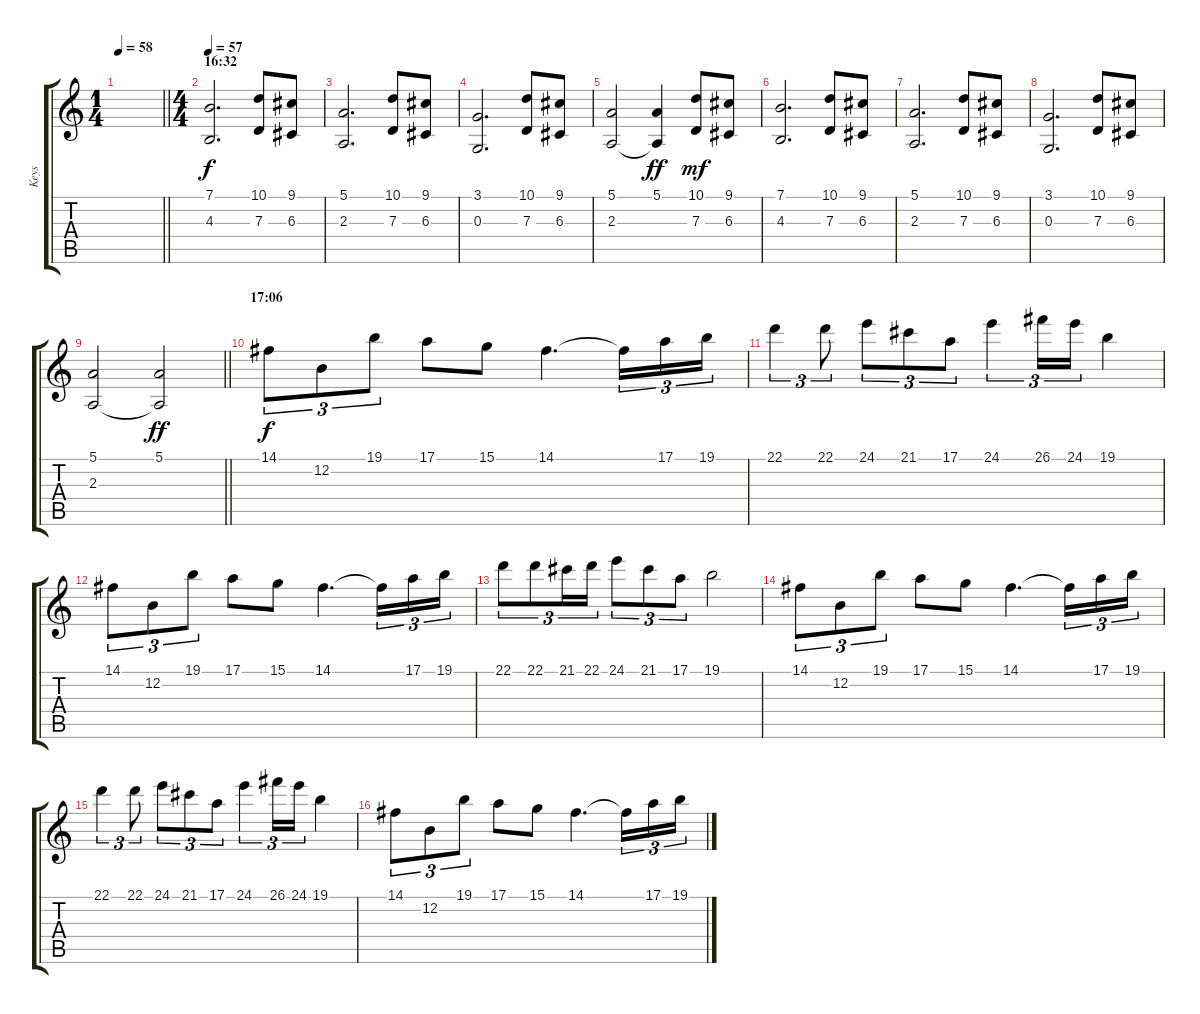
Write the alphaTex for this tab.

\track ("Keys" "Keys") {instrument voiceoohs}
\staff {score tabs}
\tuning (E4 B3 G3 D3 A2 E2) {hide}
\ts (1 4)
\tempo 58
\clef g2
\barLineRight lightlight
\ks c
|
\ts (4 4)
\section ("" "16:32")
\tempo 57
(7.1 4.3).2{d instrument reedorgan} (10.1 7.3).8 (9.1 6.3).8 |
(5.1 2.3).2{d} (10.1 7.3).8 (9.1 6.3).8 |
(3.1 0.3).2{d} (10.1 7.3).8 (9.1 6.3).8 |
(5.1 2.3).2 (5.1 2.3{t}).4{dy ff} (10.1 7.3).8{dy mf} (9.1 6.3).8 |
(7.1 4.3).2{d} (10.1 7.3).8 (9.1 6.3).8 |
(5.1 2.3).2{d} (10.1 7.3).8 (9.1 6.3).8 |
(3.1 0.3).2{d} (10.1 7.3).8 (9.1 6.3).8 |
\barLineRight lightlight
(5.1 2.3).2 (5.1 2.3{t}).2{dy ff} |
\section ("" "17:06")
14.1.8{tu (3 2) dy f volume 10 instrument flute} 12.2.8{tu (3 2)} 19.1.8{tu (3 2)} 17.1.8 15.1.8 14.1.4{d} 14.1{t}.16{tu (3 2)} 17.1.16{tu (3 2)} 19.1.16{tu (3 2)} |
22.1.4{tu (3 2)} 22.1.8{tu (3 2)} 24.1.8{tu (3 2)} 21.1.8{tu (3 2)} 17.1.8{tu (3 2)} 24.1.4{tu (3 2)} 26.1.16{tu (3 2)} 24.1.16{tu (3 2)} 19.1.4 |
14.1.8{tu (3 2)} 12.2.8{tu (3 2)} 19.1.8{tu (3 2)} 17.1.8 15.1.8 14.1.4{d} 14.1{t}.16{tu (3 2)} 17.1.16{tu (3 2)} 19.1.16{tu (3 2)} |
22.1.8{tu (3 2)} 22.1.8{tu (3 2)} 21.1.16{tu (3 2)} 22.1.16{tu (3 2)} 24.1.8{tu (3 2)} 21.1.8{tu (3 2)} 17.1.8{tu (3 2)} 19.1.2 |
14.1.8{tu (3 2)} 12.2.8{tu (3 2)} 19.1.8{tu (3 2)} 17.1.8 15.1.8 14.1.4{d} 14.1{t}.16{tu (3 2)} 17.1.16{tu (3 2)} 19.1.16{tu (3 2)} |
22.1.4{tu (3 2)} 22.1.8{tu (3 2)} 24.1.8{tu (3 2)} 21.1.8{tu (3 2)} 17.1.8{tu (3 2)} 24.1.4{tu (3 2)} 26.1.16{tu (3 2)} 24.1.16{tu (3 2)} 19.1.4 |
14.1.8{tu (3 2)} 12.2.8{tu (3 2)} 19.1.8{tu (3 2)} 17.1.8 15.1.8 14.1.4{d} 14.1{t}.16{tu (3 2)} 17.1.16{tu (3 2)} 19.1.16{tu (3 2)}
